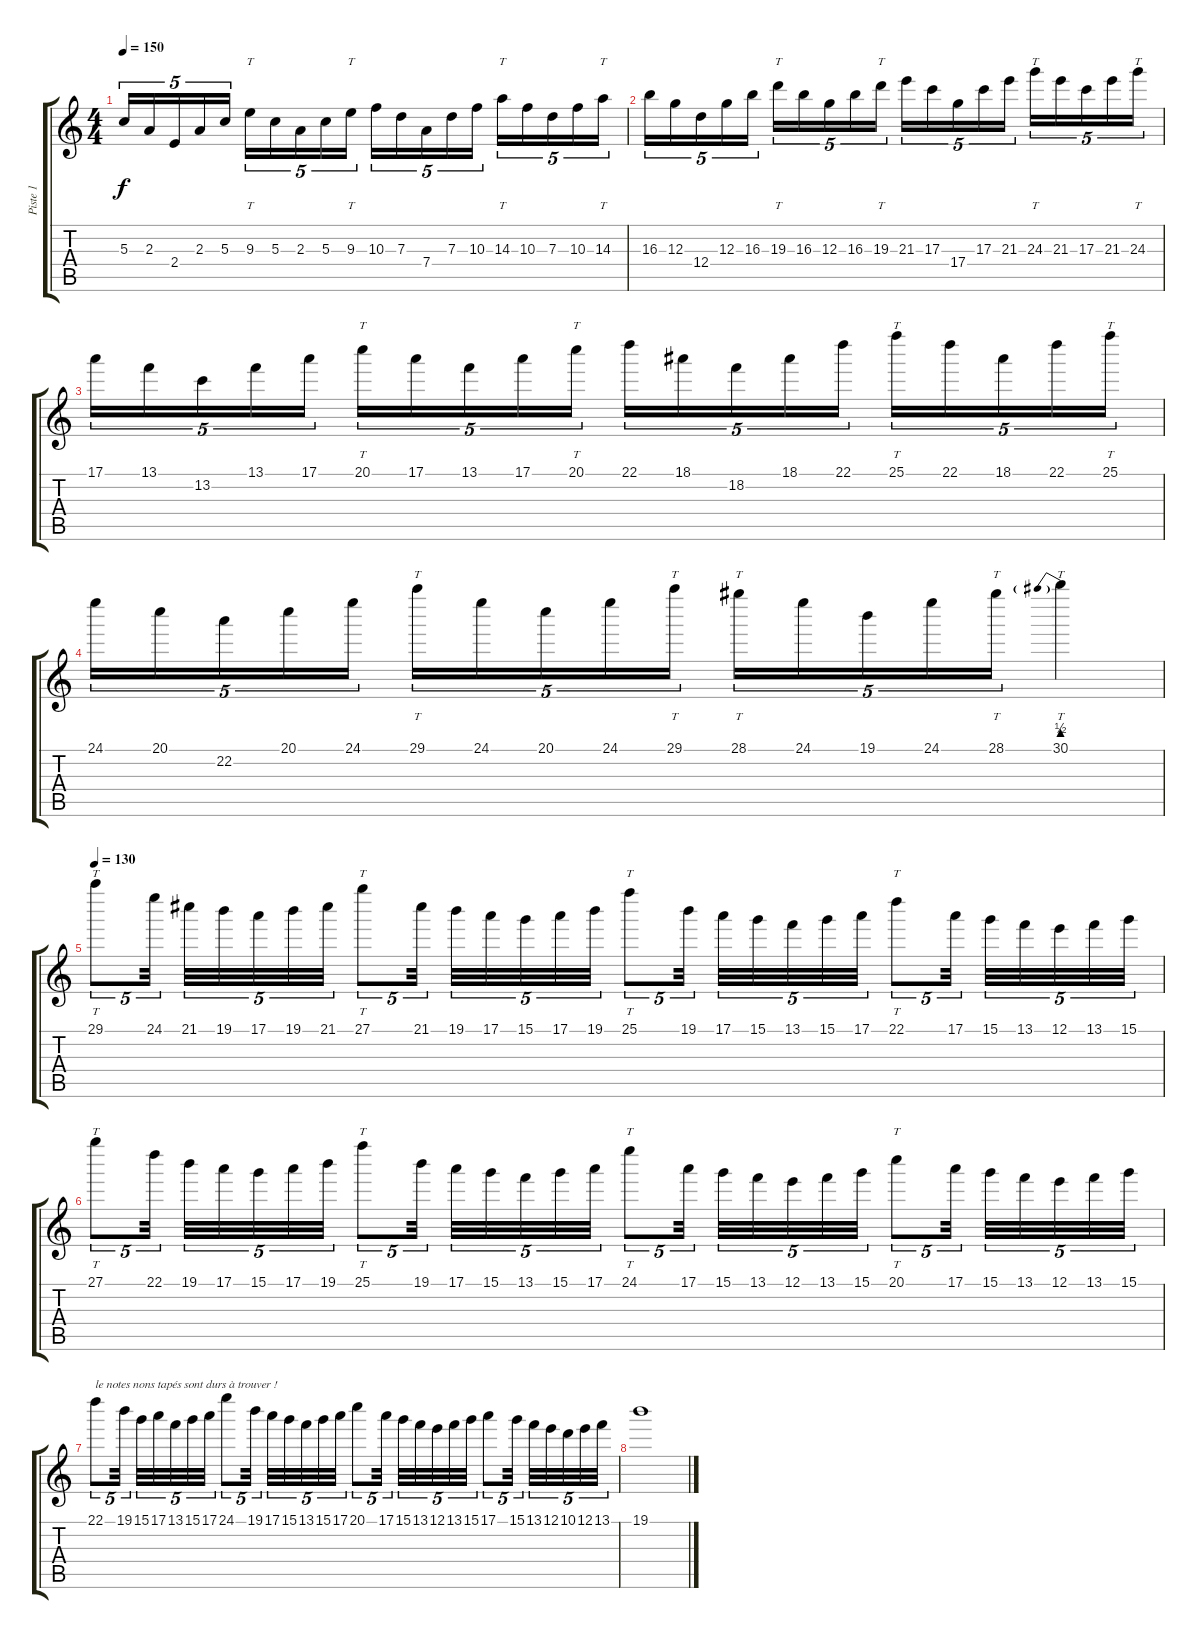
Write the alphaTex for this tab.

\track ("Piste 1" "Piste 1") {instrument distortionguitar}
\staff {score tabs}
\tuning (E4 B3 G3 D3 A2 E2) {hide}
\ts (4 4)
\tempo 150
\clef g2
\ks c
5.3.16{tu (5 4) dy f} 2.3.16{tu (5 4)} 2.4.16{tu (5 4)} 2.3.16{tu (5 4)} 5.3.16{tu (5 4)} 9.3.16{tt tu (5 4)} 5.3.16{tu (5 4)} 2.3.16{tu (5 4)} 5.3.16{tu (5 4)} 9.3.16{tt tu (5 4)} 10.3.16{tu (5 4)} 7.3.16{tu (5 4)} 7.4.16{tu (5 4)} 7.3.16{tu (5 4)} 10.3.16{tu (5 4)} 14.3.16{tt tu (5 4)} 10.3.16{tu (5 4)} 7.3.16{tu (5 4)} 10.3.16{tu (5 4)} 14.3.16{tt tu (5 4)} |
16.3.16{tu (5 4)} 12.3.16{tu (5 4)} 12.4.16{tu (5 4)} 12.3.16{tu (5 4)} 16.3.16{tu (5 4)} 19.3.16{tt tu (5 4)} 16.3.16{tu (5 4)} 12.3.16{tu (5 4)} 16.3.16{tu (5 4)} 19.3.16{tt tu (5 4)} 21.3.16{tu (5 4)} 17.3.16{tu (5 4)} 17.4.16{tu (5 4)} 17.3.16{tu (5 4)} 21.3.16{tu (5 4)} 24.3.16{tt tu (5 4)} 21.3.16{tu (5 4)} 17.3.16{tu (5 4)} 21.3.16{tu (5 4)} 24.3.16{tt tu (5 4)} |
17.1.16{tu (5 4)} 13.1.16{tu (5 4)} 13.2.16{tu (5 4)} 13.1.16{tu (5 4)} 17.1.16{tu (5 4)} 20.1.16{tt tu (5 4)} 17.1.16{tu (5 4)} 13.1.16{tu (5 4)} 17.1.16{tu (5 4)} 20.1.16{tt tu (5 4)} 22.1.16{tu (5 4)} 18.1.16{tu (5 4)} 18.2.16{tu (5 4)} 18.1.16{tu (5 4)} 22.1.16{tu (5 4)} 25.1.16{tt tu (5 4)} 22.1.16{tu (5 4)} 18.1.16{tu (5 4)} 22.1.16{tu (5 4)} 25.1.16{tt tu (5 4)} |
24.1.16{tu (5 4)} 20.1.16{tu (5 4)} 22.2.16{tu (5 4)} 20.1.16{tu (5 4)} 24.1.16{tu (5 4)} 29.1.16{tt tu (5 4)} 24.1.16{tu (5 4)} 20.1.16{tu (5 4)} 24.1.16{tu (5 4)} 29.1.16{tt tu (5 4)} 28.1.16{tt tu (5 4)} 24.1.16{tu (5 4)} 19.1.16{tu (5 4)} 24.1.16{tu (5 4)} 28.1.16{tt tu (5 4)} 30.1{be (prebend 0 2 60 2)}.4{tt} |
\tempo 130
29.1.8{tt tu (5 4)} 24.1.32{tu (5 4)} 21.1.32{tu (5 4)} 19.1.32{tu (5 4)} 17.1.32{tu (5 4)} 19.1.32{tu (5 4)} 21.1.32{tu (5 4)} 27.1.8{tt tu (5 4)} 21.1.32{tu (5 4)} 19.1.32{tu (5 4)} 17.1.32{tu (5 4)} 15.1.32{tu (5 4)} 17.1.32{tu (5 4)} 19.1.32{tu (5 4)} 25.1.8{tt tu (5 4)} 19.1.32{tu (5 4)} 17.1.32{tu (5 4)} 15.1.32{tu (5 4)} 13.1.32{tu (5 4)} 15.1.32{tu (5 4)} 17.1.32{tu (5 4)} 22.1.8{tt tu (5 4)} 17.1.32{tu (5 4)} 15.1.32{tu (5 4)} 13.1.32{tu (5 4)} 12.1.32{tu (5 4)} 13.1.32{tu (5 4)} 15.1.32{tu (5 4)} |
27.1.8{tt tu (5 4)} 22.1.32{tu (5 4)} 19.1.32{tu (5 4)} 17.1.32{tu (5 4)} 15.1.32{tu (5 4)} 17.1.32{tu (5 4)} 19.1.32{tu (5 4)} 25.1.8{tt tu (5 4)} 19.1.32{tu (5 4)} 17.1.32{tu (5 4)} 15.1.32{tu (5 4)} 13.1.32{tu (5 4)} 15.1.32{tu (5 4)} 17.1.32{tu (5 4)} 24.1.8{tt tu (5 4)} 17.1.32{tu (5 4)} 15.1.32{tu (5 4)} 13.1.32{tu (5 4)} 12.1.32{tu (5 4)} 13.1.32{tu (5 4)} 15.1.32{tu (5 4)} 20.1.8{tt tu (5 4)} 17.1.32{tu (5 4)} 15.1.32{tu (5 4)} 13.1.32{tu (5 4)} 12.1.32{tu (5 4)} 13.1.32{tu (5 4)} 15.1.32{tu (5 4)} |
22.1.8{tu (5 4) txt "le notes nons tapés sont durs à trouver !"} 19.1.32{tu (5 4)} 15.1.32{tu (5 4)} 17.1.32{tu (5 4)} 13.1.32{tu (5 4)} 15.1.32{tu (5 4)} 17.1.32{tu (5 4)} 24.1.8{tu (5 4)} 19.1.32{tu (5 4)} 17.1.32{tu (5 4)} 15.1.32{tu (5 4)} 13.1.32{tu (5 4)} 15.1.32{tu (5 4)} 17.1.32{tu (5 4)} 20.1.8{tu (5 4)} 17.1.32{tu (5 4)} 15.1.32{tu (5 4)} 13.1.32{tu (5 4)} 12.1.32{tu (5 4)} 13.1.32{tu (5 4)} 15.1.32{tu (5 4)} 17.1.8{tu (5 4)} 15.1.32{tu (5 4)} 13.1.32{tu (5 4)} 12.1.32{tu (5 4)} 10.1.32{tu (5 4)} 12.1.32{tu (5 4)} 13.1.32{tu (5 4)} |
19.1.1
